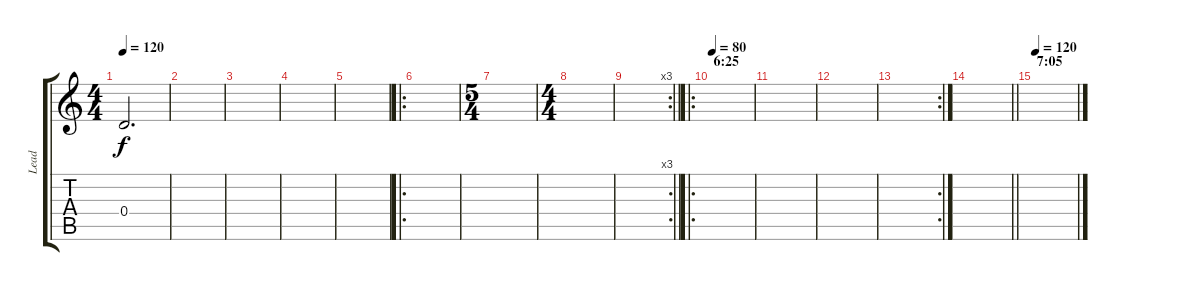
\track ("Lead" "Lead") {instrument distortionguitar}
\staff {score tabs}
\tuning (E4 B3 G3 D3 A2 E2) {hide}
\ts (4 4)
\tempo 120
\clef g2
\ks c
0.4.2{d dy f} |
|
|
|
|
\ro
|
\ts (5 4)
|
\ts (4 4)
|
\rc 3
\barLineRight lightlight
|
\ro
\section ("" "6:25")
\tempo 80
|
|
|
\rc 2
|
\barLineRight lightlight
|
\section ("" "7:05")
\tempo 120
